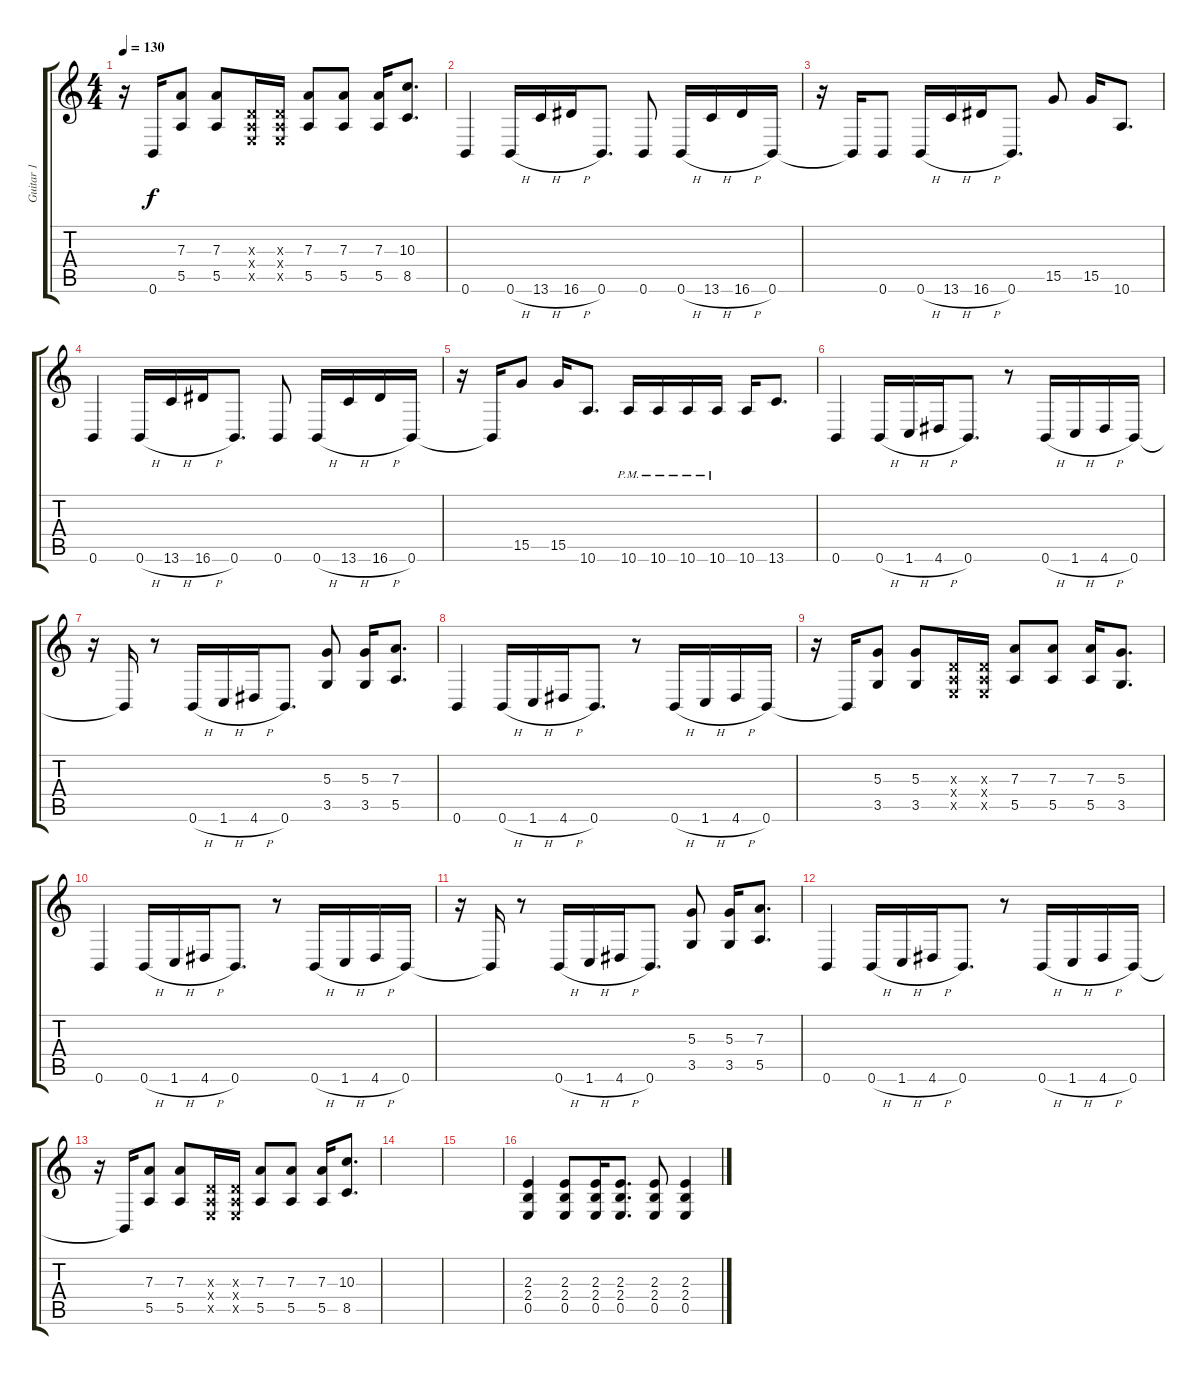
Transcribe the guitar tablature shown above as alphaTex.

\track ("Guitar 1" "Guitar 1") {instrument distortionguitar}
\staff {score tabs}
\tuning (B3 Gb3 D3 A2 E2 B1) {hide}
\ts (4 4)
\tempo 130
\clef g2
\ks c
r.16{dy f} 0.6{t}.16 (7.3 5.5).8 (7.3 5.5).8 (0.3{x} 0.4{x} 0.5{x}).16 (0.3{x} 0.4{x} 0.5{x}).16 (7.3 5.5).8 (7.3 5.5).8 (7.3 5.5).16 (10.3 8.5).8{d} |
0.6.4 0.6{h}.16 13.6{h}.16 16.6{h}.16 0.6.8{d} 0.6.8 0.6{h}.16 13.6{h}.16 16.6{h}.16 0.6.16 |
r.16 0.6{t}.16 0.6.8 0.6{h}.16 13.6{h}.16 16.6{h}.16 0.6.8{d} 15.5.8 15.5.16 10.6.8{d} |
0.6.4 0.6{h}.16 13.6{h}.16 16.6{h}.16 0.6.8{d} 0.6.8 0.6{h}.16 13.6{h}.16 16.6{h}.16 0.6.16 |
r.16 0.6{t}.16 15.5.8 15.5.16 10.6.8{d} 10.6{pm}.16 10.6{pm}.16 10.6{pm}.16 10.6{pm}.16 10.6.16 13.6.8{d} |
0.6.4 0.6{h}.16 1.6{h}.16 4.6{h}.16 0.6.8{d} r.8 0.6{h}.16 1.6{h}.16 4.6{h}.16 0.6.16 |
r.16 0.6{t}.16 r.8 0.6{h}.16 1.6{h}.16 4.6{h}.16 0.6.8{d} (5.3 3.5).8 (5.3 3.5).16 (7.3 5.5).8{d} |
0.6.4 0.6{h}.16 1.6{h}.16 4.6{h}.16 0.6.8{d} r.8 0.6{h}.16 1.6{h}.16 4.6{h}.16 0.6.16 |
r.16 0.6{t}.16 (5.3 3.5).8 (5.3 3.5).8 (0.3{x} 0.4{x} 0.5{x}).16 (0.3{x} 0.4{x} 0.5{x}).16 (7.3 5.5).8 (7.3 5.5).8 (7.3 5.5).16 (5.3 3.5).8{d} |
0.6.4 0.6{h}.16 1.6{h}.16 4.6{h}.16 0.6.8{d} r.8 0.6{h}.16 1.6{h}.16 4.6{h}.16 0.6.16 |
r.16 0.6{t}.16 r.8 0.6{h}.16 1.6{h}.16 4.6{h}.16 0.6.8{d} (5.3 3.5).8 (5.3 3.5).16 (7.3 5.5).8{d} |
0.6.4 0.6{h}.16 1.6{h}.16 4.6{h}.16 0.6.8{d} r.8 0.6{h}.16 1.6{h}.16 4.6{h}.16 0.6.16 |
r.16 0.6{t}.16 (7.3 5.5).8 (7.3 5.5).8 (0.3{x} 0.4{x} 0.5{x}).16 (0.3{x} 0.4{x} 0.5{x}).16 (7.3 5.5).8 (7.3 5.5).8 (7.3 5.5).16 (10.3 8.5).8{d} |
|
|
(2.3 2.4 0.5).4 (2.3 2.4 0.5).8 (2.3 2.4 0.5).16 (2.3 2.4 0.5).8{d} (2.3 2.4 0.5).8 (2.3 2.4 0.5).4
